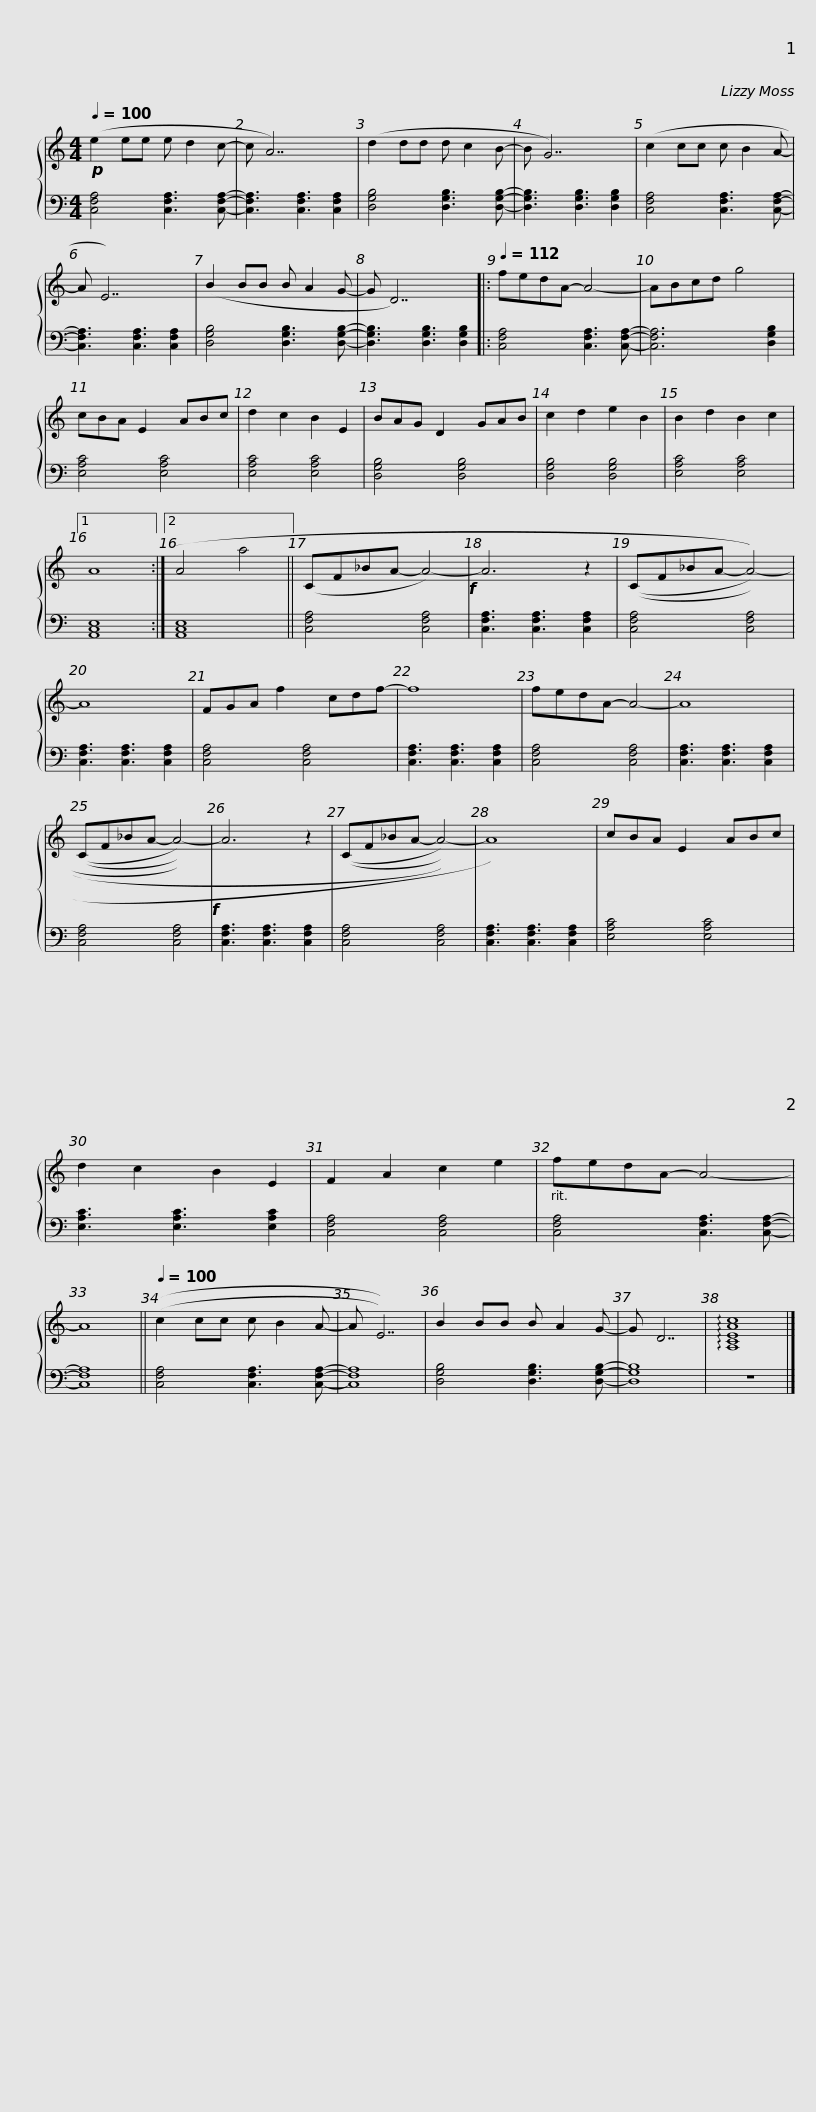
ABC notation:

X:1
%%score { 1 | 2 }
L:1/8
Q:1/4=100
M:4/4
I:linebreak $
K:C
V:1 treble
V:2 bass
V:1
!p! (e2 ee e d2 c- | c A7) | (d2 dd d c2 B- | B G7) | (c2 cc c B2 A- | %5
 A E7) | (B2 BB B A2 G- |$ G D7) |:[Q:1/4=112] fedA- A4- | ABcd g4 | %10
 cBA E2 ABc | d2 c2 B2 E2 | BAG D2 GAB | c2 d2 e2 B2 |$ B2 d2 B2 c2 |1 %15
 A8 :|2 A4 a4 || (CF_BA- A4-)!f! | A6 z2 | (((CF_BA- A4-))) | %20
 A8 | FGA f2 cdf- | f8 |$ fedA- A4- | A8 | %25
 (((CF_BA- A4-)))!f! | A6 z2 | ((((CF_BA- A4-))) | A8) | cBA E2 ABc | %30
 d2 c2 B2 E2 |$ F2 A2 c2 e2 | fedA- A4- | A8 ||[Q:1/4=100] ((c2 cc c B2 A- | %35
 A E7)) | B2 BB B A2 G- | G D7 | !arpeggio![A,CEAc]8 |] %39
V:2
 [C,F,A,]4 [C,F,A,]3 [C,F,A,]- | [C,F,A,]3 [C,F,A,]3 [C,F,A,]2 | [D,G,B,]4 [D,G,B,]3 [D,G,B,]- | [D,G,B,]3 [D,G,B,]3 [D,G,B,]2 | [C,F,A,]4 [C,F,A,]3 [C,F,A,]- | %5
 [C,F,A,]3 [C,F,A,]3 [C,F,A,]2 | [D,G,B,]4 [D,G,B,]3 [D,G,B,]- |$ [D,G,B,]3 [D,G,B,]3 [D,G,B,]2 |: [C,F,A,]4 [C,F,A,]3 [C,F,A,]- | [C,F,A,]6 [D,G,B,]2 | %10
 [E,A,C]4 [E,A,C]4 | [E,A,C]4 [E,A,C]4 | [D,G,B,]4 [D,G,B,]4 | [D,G,B,]4 [D,G,B,]4 |$ [E,A,C]4 [E,A,C]4 |1 %15
 [A,,C,E,]8 :|2 [A,,C,E,]8 || [C,F,A,]4 [C,F,A,]4 | [C,F,A,]3 [C,F,A,]3 [C,F,A,]2 | [C,F,A,]4 [C,F,A,]4 | %20
 [C,F,A,]3 [C,F,A,]3 [C,F,A,]2 | [C,F,A,]4 [C,F,A,]4 | [C,F,A,]3 [C,F,A,]3 [C,F,A,]2 |$ [C,F,A,]4 [C,F,A,]4 | [C,F,A,]3 [C,F,A,]3 [C,F,A,]2 | %25
 [C,F,A,]4 [C,F,A,]4 | [C,F,A,]3 [C,F,A,]3 [C,F,A,]2 | [C,F,A,]4 [C,F,A,]4 | [C,F,A,]3 [C,F,A,]3 [C,F,A,]2 | [E,A,C]4 [E,A,C]4 | %30
 [E,A,C]3 [E,A,C]3 [E,A,C]2 |$ [C,F,A,]4 [C,F,A,]4 | [C,F,A,]4 [C,F,A,]3 [C,F,A,]- | [C,F,A,]8 || [C,F,A,]4 [C,F,A,]3 [C,F,A,]- | %35
 [C,F,A,]8 | [D,G,B,]4 [D,G,B,]3 [D,G,B,]- | [D,G,B,]8 | z8 |] %39
